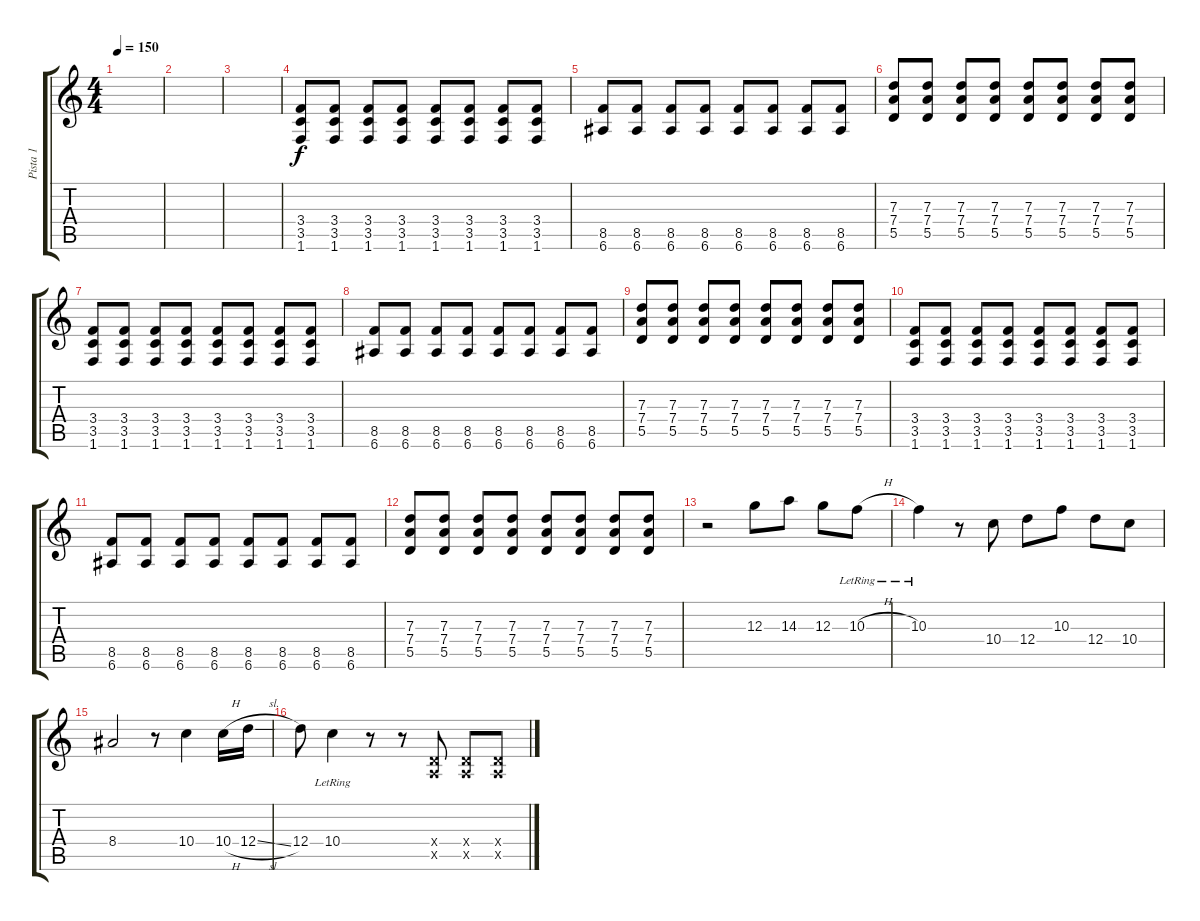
\track ("Pista 1" "Pista 1") {instrument overdrivenguitar}
\staff {score tabs}
\tuning (E4 B3 G3 D3 A2 E2) {hide}
\ts (4 4)
\tempo 150
\clef g2
\ks c
|
|
|
(3.4 3.5 1.6).8 (3.4 3.5 1.6).8 (3.4 3.5 1.6).8 (3.4 3.5 1.6).8 (3.4 3.5 1.6).8 (3.4 3.5 1.6).8 (3.4 3.5 1.6).8 (3.4 3.5 1.6).8 |
(8.5 6.6).8 (8.5 6.6).8 (8.5 6.6).8 (8.5 6.6).8 (8.5 6.6).8 (8.5 6.6).8 (8.5 6.6).8 (8.5 6.6).8 |
(7.3 7.4 5.5).8 (7.3 7.4 5.5).8 (7.3 7.4 5.5).8 (7.3 7.4 5.5).8 (7.3 7.4 5.5).8 (7.3 7.4 5.5).8 (7.3 7.4 5.5).8 (7.3 7.4 5.5).8 |
(3.4 3.5 1.6).8 (3.4 3.5 1.6).8 (3.4 3.5 1.6).8 (3.4 3.5 1.6).8 (3.4 3.5 1.6).8 (3.4 3.5 1.6).8 (3.4 3.5 1.6).8 (3.4 3.5 1.6).8 |
(8.5 6.6).8 (8.5 6.6).8 (8.5 6.6).8 (8.5 6.6).8 (8.5 6.6).8 (8.5 6.6).8 (8.5 6.6).8 (8.5 6.6).8 |
(7.3 7.4 5.5).8 (7.3 7.4 5.5).8 (7.3 7.4 5.5).8 (7.3 7.4 5.5).8 (7.3 7.4 5.5).8 (7.3 7.4 5.5).8 (7.3 7.4 5.5).8 (7.3 7.4 5.5).8 |
(3.4 3.5 1.6).8 (3.4 3.5 1.6).8 (3.4 3.5 1.6).8 (3.4 3.5 1.6).8 (3.4 3.5 1.6).8 (3.4 3.5 1.6).8 (3.4 3.5 1.6).8 (3.4 3.5 1.6).8 |
(8.5 6.6).8 (8.5 6.6).8 (8.5 6.6).8 (8.5 6.6).8 (8.5 6.6).8 (8.5 6.6).8 (8.5 6.6).8 (8.5 6.6).8 |
(7.3 7.4 5.5).8 (7.3 7.4 5.5).8 (7.3 7.4 5.5).8 (7.3 7.4 5.5).8 (7.3 7.4 5.5).8 (7.3 7.4 5.5).8 (7.3 7.4 5.5).8 (7.3 7.4 5.5).8 |
r.2 12.3.8 14.3.8 12.3.8 10.3{h lr}.8 |
10.3{lr}.4 r.8 10.4.8 12.4.8 10.3.8 12.4.8 10.4.8 |
8.4.2 r.8 10.4.4 10.4{h}.16 12.4{sl}.16 |
12.4.8 10.4{lr}.4 r.8 r.8 (0.4{x} 0.5{x}).8 (0.4{x} 0.5{x}).8 (0.4{x} 0.5{x}).8
